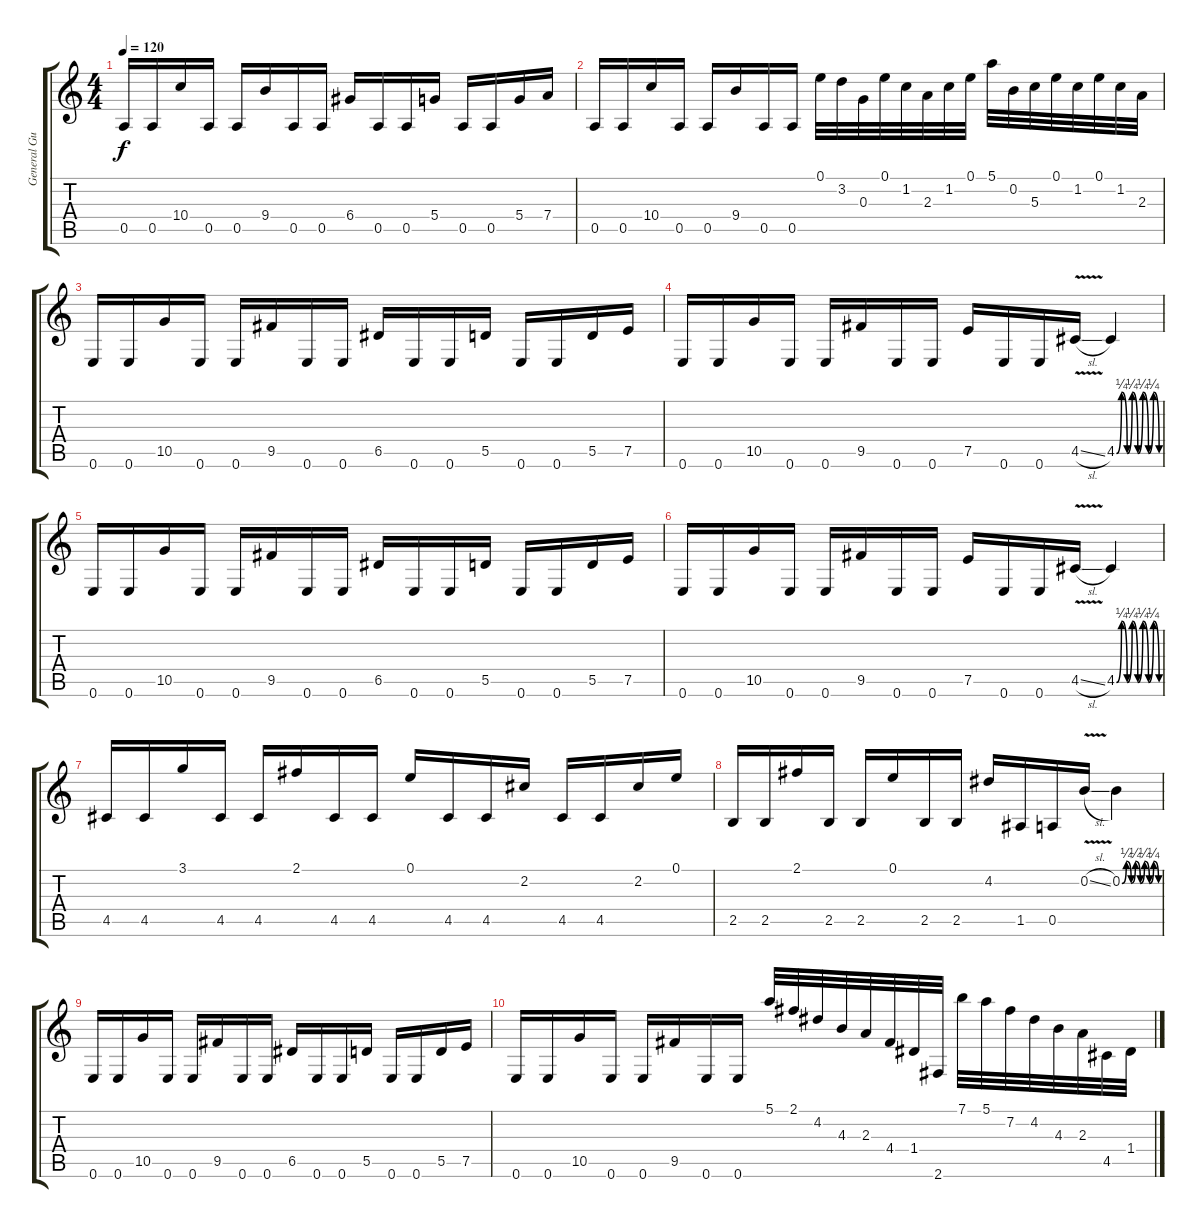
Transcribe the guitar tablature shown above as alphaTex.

\track ("General Guitar (+ All Solo's)" "General Gu") {instrument distortionguitar}
\staff {score tabs}
\tuning (E4 B3 G3 D3 A2 E2) {hide}
\ts (4 4)
\tempo 120
\clef g2
\ks c
0.5.16{dy f} 0.5.16 10.4.16 0.5.16 0.5.16 9.4.16 0.5.16 0.5.16 6.4.16 0.5.16 0.5.16 5.4.16 0.5.16 0.5.16 5.4.16 7.4.16 |
0.5.16 0.5.16 10.4.16 0.5.16 0.5.16 9.4.16 0.5.16 0.5.16 0.1.32 3.2.32 0.3.32 0.1.32 1.2.32 2.3.32 1.2.32 0.1.32 5.1.32 0.2.32 5.3.32 0.1.32 1.2.32 0.1.32 1.2.32 2.3.32 |
0.6.16 0.6.16 10.5.16 0.6.16 0.6.16 9.5.16 0.6.16 0.6.16 6.5.16 0.6.16 0.6.16 5.5.16 0.6.16 0.6.16 5.5.16 7.5.16 |
0.6.16 0.6.16 10.5.16 0.6.16 0.6.16 9.5.16 0.6.16 0.6.16 7.5.16 0.6.16 0.6.16 4.5{v sl}.16 4.5{be (custom 0 0 7 1 15 0 22 1 30 0 37 1 45 0 52 1 60 0)}.4 |
0.6.16 0.6.16 10.5.16 0.6.16 0.6.16 9.5.16 0.6.16 0.6.16 6.5.16 0.6.16 0.6.16 5.5.16 0.6.16 0.6.16 5.5.16 7.5.16 |
0.6.16 0.6.16 10.5.16 0.6.16 0.6.16 9.5.16 0.6.16 0.6.16 7.5.16 0.6.16 0.6.16 4.5{v sl}.16 4.5{be (custom 0 0 7 1 15 0 22 1 30 0 37 1 45 0 52 1 60 0)}.4 |
4.5.16 4.5.16 3.1.16 4.5.16 4.5.16 2.1.16 4.5.16 4.5.16 0.1.16 4.5.16 4.5.16 2.2.16 4.5.16 4.5.16 2.2.16 0.1.16 |
2.5.16 2.5.16 2.1.16 2.5.16 2.5.16 0.1.16 2.5.16 2.5.16 4.2.16 1.5.16 0.5.16 0.2{v sl}.16 0.2{be (custom 0 0 7 1 15 0 22 1 30 0 37 1 45 0 52 1 60 0)}.4 |
0.6.16 0.6.16 10.5.16 0.6.16 0.6.16 9.5.16 0.6.16 0.6.16 6.5.16 0.6.16 0.6.16 5.5.16 0.6.16 0.6.16 5.5.16 7.5.16 |
0.6.16 0.6.16 10.5.16 0.6.16 0.6.16 9.5.16 0.6.16 0.6.16 5.1.32 2.1.32 4.2.32 4.3.32 2.3.32 4.4.32 1.4.32 2.6.32 7.1.32 5.1.32 7.2.32 4.2.32 4.3.32 2.3.32 4.5.32 1.4.32
